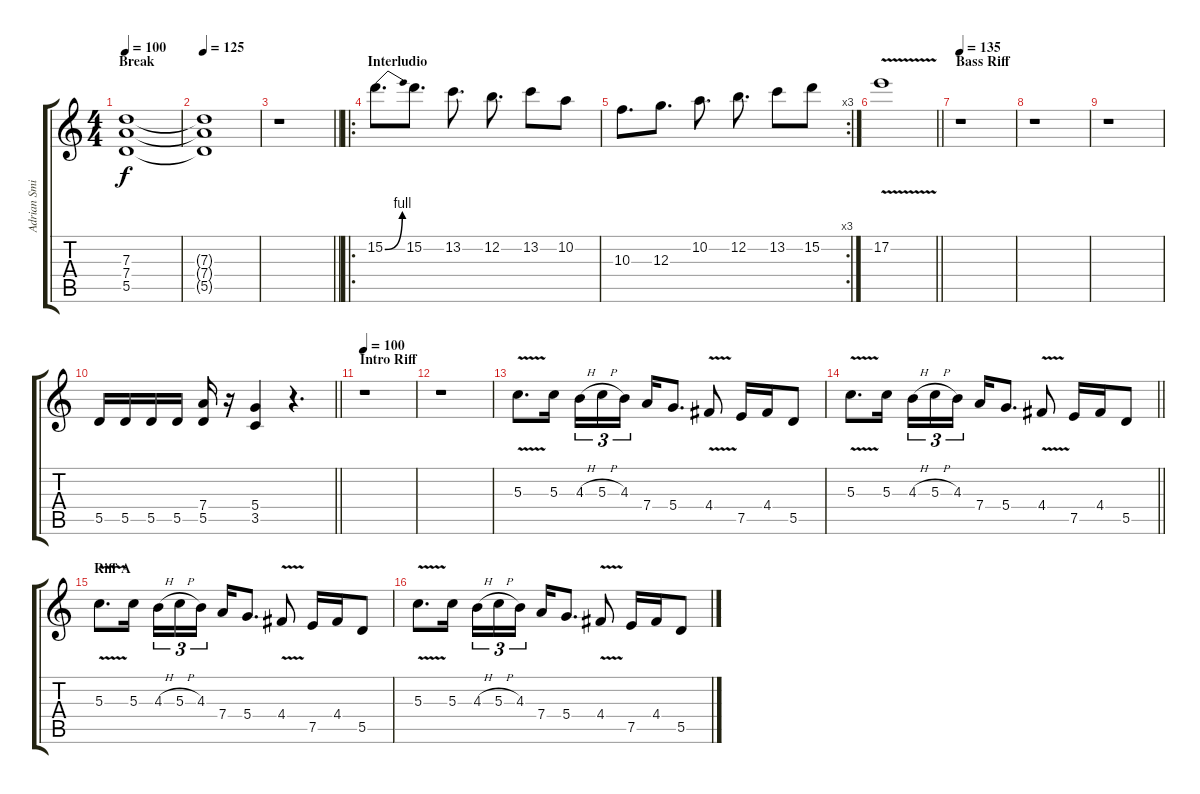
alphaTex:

\track ("Adrian Smith" "Adrian Smi") {instrument overdrivenguitar}
\staff {score tabs}
\tuning (E4 B3 G3 D3 A2 E2) {hide}
\ts (4 4)
\section ("" "Break")
\tempo 100
\clef g2
\ks c
(7.3 7.4 5.5).1{dy f volume 5} |
\tempo 125
(7.3{t} 7.4{t} 5.5{t}).1 |
\barLineRight lightlight
r.1 |
\ro
\section ("" "Interludio")
15.2{be (bend 0 0 60 4)}.8{d volume 11} 15.2.8{d} 13.2.8{d} 12.2.8{d} 13.2.8 10.2.8 |
\rc 3
10.3.8{d} 12.3.8{d} 10.2.8{d} 12.2.8{d} 13.2.8 15.2.8 |
\barLineRight lightlight
17.2{v}.1 |
\section ("" "Bass Riff")
\tempo 135
r.1 |
r.1 |
r.1 |
\barLineRight lightlight
5.5.16 5.5.16 5.5.16 5.5.16 (7.4 5.5).16 r.16 (5.4 3.5).4 r.4{d} |
\section ("" "Intro Riff")
\tempo 100
r.1 |
r.1 |
5.3{v}.8{d} 5.3.16 4.3{h}.16{tu (3 2)} 5.3{h}.16{tu (3 2)} 4.3.16{tu (3 2) beam splitsecondary} 7.4.16 5.4.8{d} 4.4{v}.8 7.5.16 4.4.16 5.5.8 |
\barLineRight lightlight
5.3{v}.8{d} 5.3.16 4.3{h}.16{tu (3 2)} 5.3{h}.16{tu (3 2)} 4.3.16{tu (3 2) beam splitsecondary} 7.4.16 5.4.8{d} 4.4{v}.8 7.5.16 4.4.16 5.5.8 |
\section ("" "Riff A")
5.3{v}.8{d} 5.3.16 4.3{h}.16{tu (3 2)} 5.3{h}.16{tu (3 2)} 4.3.16{tu (3 2) beam splitsecondary} 7.4.16 5.4.8{d} 4.4{v}.8 7.5.16 4.4.16 5.5.8 |
5.3{v}.8{d} 5.3.16 4.3{h}.16{tu (3 2)} 5.3{h}.16{tu (3 2)} 4.3.16{tu (3 2) beam splitsecondary} 7.4.16 5.4.8{d} 4.4{v}.8 7.5.16 4.4.16 5.5.8
